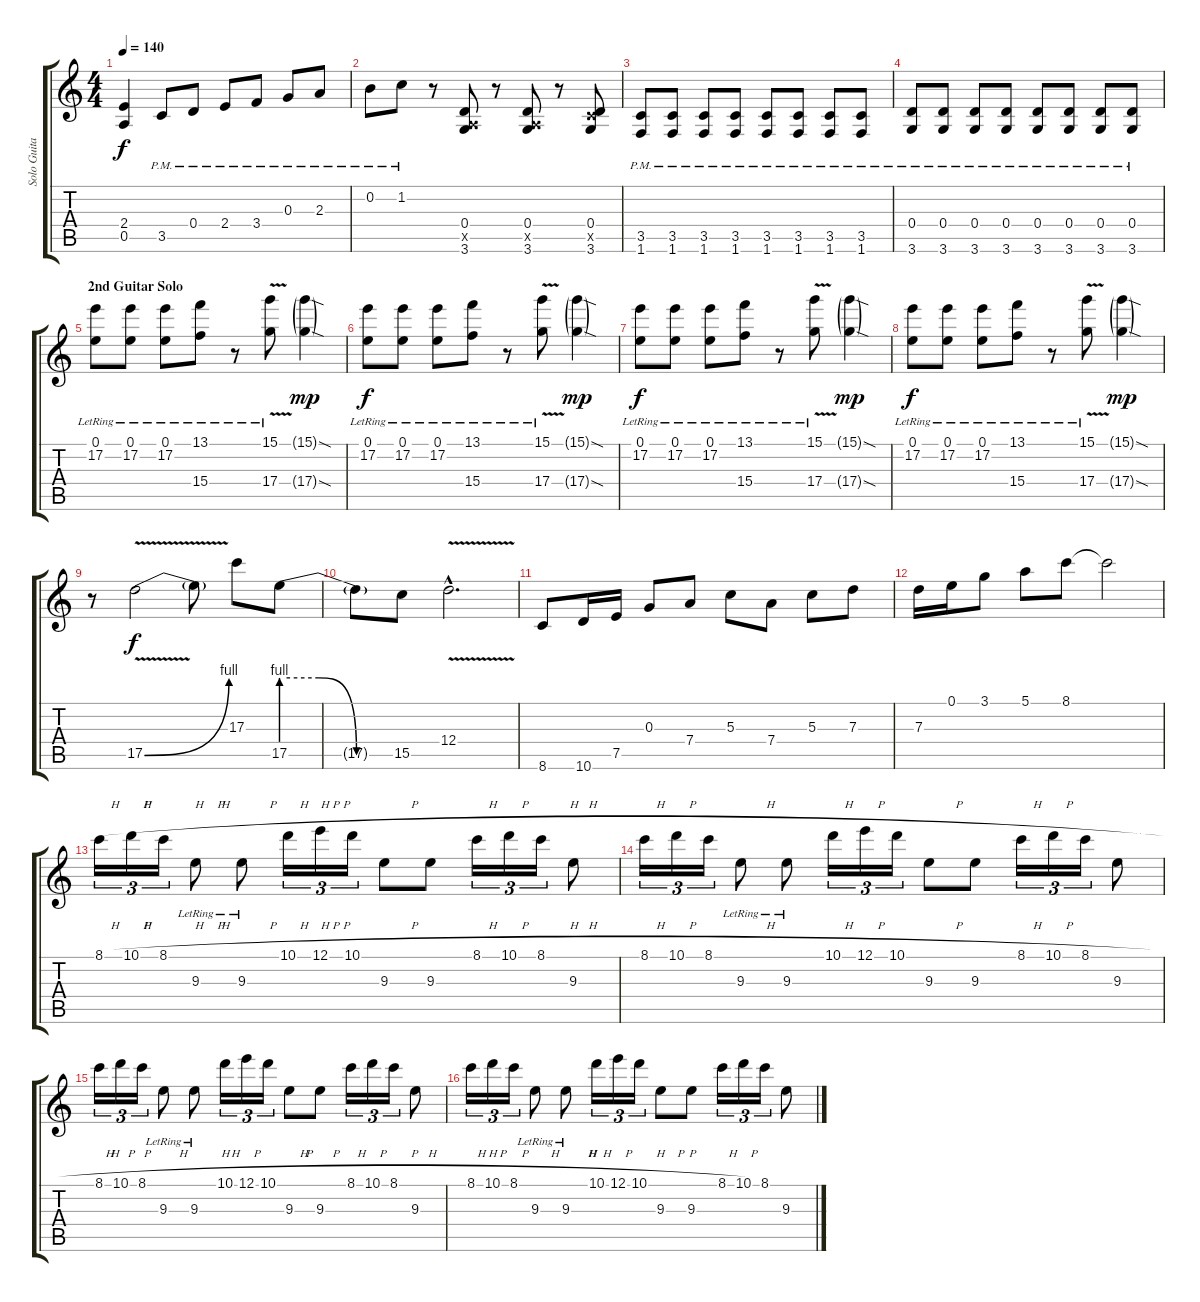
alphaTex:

\track ("Solo Guitar " "Solo Guita") {instrument acousticguitarsteel}
\staff {score tabs}
\tuning (E4 B3 G3 D3 A2 E2) {hide}
\ts (4 4)
\tempo 140
\clef g2
\ks c
(2.4{t} 0.5{t}).4{dy f} 3.5{pm}.8 0.4{pm}.8 2.4{pm}.8 3.4{pm}.8 0.3{pm}.8 2.3{pm}.8 |
0.2{pm}.8 1.2{pm}.8 r.8 (0.4 0.5{x} 3.6).8 r.8 (0.4 0.5{x} 3.6).8 r.8 (0.4 3.5{x} 3.6).8 |
(3.5{pm} 1.6{pm}).8 (3.5{pm} 1.6{pm}).8 (3.5{pm} 1.6{pm}).8 (3.5{pm} 1.6{pm}).8 (3.5{pm} 1.6{pm}).8 (3.5{pm} 1.6{pm}).8 (3.5{pm} 1.6{pm}).8 (3.5{pm} 1.6{pm}).8 |
(0.4{pm} 3.6{pm}).8 (0.4{pm} 3.6{pm}).8 (0.4{pm} 3.6{pm}).8 (0.4{pm} 3.6{pm}).8 (0.4{pm} 3.6{pm}).8 (0.4{pm} 3.6{pm}).8 (0.4{pm} 3.6{pm}).8 (0.4{pm} 3.6{pm}).8 |
\section ("" "2nd Guitar Solo")
(0.1 17.2{lr}).8 (0.1 17.2{lr}).8 (0.1 17.2{lr}).8 (13.1{lr} 15.4).8 r.8 (15.1{v lr} 17.4{v}).8 (15.1{sod g} 17.4{sod g}).4{dy mp} |
(0.1 17.2{lr}).8{dy f} (0.1 17.2{lr}).8 (0.1 17.2{lr}).8 (13.1{lr} 15.4).8 r.8 (15.1{v lr} 17.4{v}).8 (15.1{sod g} 17.4{sod g}).4{dy mp} |
(0.1 17.2{lr}).8{dy f} (0.1 17.2{lr}).8 (0.1 17.2{lr}).8 (13.1{lr} 15.4).8 r.8 (15.1{v lr} 17.4{v}).8 (15.1{sod g} 17.4{sod g}).4{dy mp} |
(0.1 17.2{lr}).8{dy f} (0.1 17.2{lr}).8 (0.1 17.2{lr}).8 (13.1{lr} 15.4).8 r.8 (15.1{v lr} 17.4{v}).8 (15.1{sod g} 17.4{sod g}).4{dy mp} |
r.8 17.5{be (bend 0 0 60 4) v}.2{dy f} 17.5{t}.8 17.3.8 17.5{be (custom 0 4 20 4 40 0 60 0)}.8 |
17.5{t}.8 15.5.8 12.4{v hac}.2{d} |
8.6.8 10.6.16 7.5.16 0.3.8 7.4.8 5.3.8 7.4.8 5.3.8 7.3.8 |
7.3.16 0.1.16 3.1.8 5.1.8 8.1.8 8.1{t}.2 |
8.1{h}.16{tu (3 2)} 10.1{h}.16{tu (3 2)} 8.1{h}.16{tu (3 2)} 9.3{lr}.8 9.3{lr}.8 10.1{h}.16{tu (3 2)} 12.1{h}.16{tu (3 2)} 10.1{h}.16{tu (3 2)} 9.3.8 9.3.8 8.1{h}.16{tu (3 2)} 10.1{h}.16{tu (3 2)} 8.1{h}.16{tu (3 2)} 9.3.8 |
8.1{h}.16{tu (3 2)} 10.1{h}.16{tu (3 2)} 8.1{h}.16{tu (3 2)} 9.3{lr}.8 9.3{lr}.8 10.1{h}.16{tu (3 2)} 12.1{h}.16{tu (3 2)} 10.1{h}.16{tu (3 2)} 9.3.8 9.3.8 8.1{h}.16{tu (3 2)} 10.1{h}.16{tu (3 2)} 8.1{h}.16{tu (3 2)} 9.3.8 |
8.1{h}.16{tu (3 2)} 10.1{h}.16{tu (3 2)} 8.1{h}.16{tu (3 2)} 9.3{lr}.8 9.3{lr}.8 10.1{h}.16{tu (3 2)} 12.1{h}.16{tu (3 2)} 10.1{h}.16{tu (3 2)} 9.3.8 9.3.8 8.1{h}.16{tu (3 2)} 10.1{h}.16{tu (3 2)} 8.1{h}.16{tu (3 2)} 9.3.8 |
8.1{h}.16{tu (3 2)} 10.1{h}.16{tu (3 2)} 8.1{h}.16{tu (3 2)} 9.3{lr}.8 9.3{lr}.8 10.1{h}.16{tu (3 2)} 12.1{h}.16{tu (3 2)} 10.1{h}.16{tu (3 2)} 9.3.8 9.3.8 8.1{h}.16{tu (3 2)} 10.1{h}.16{tu (3 2)} 8.1.16{tu (3 2)} 9.3.8
